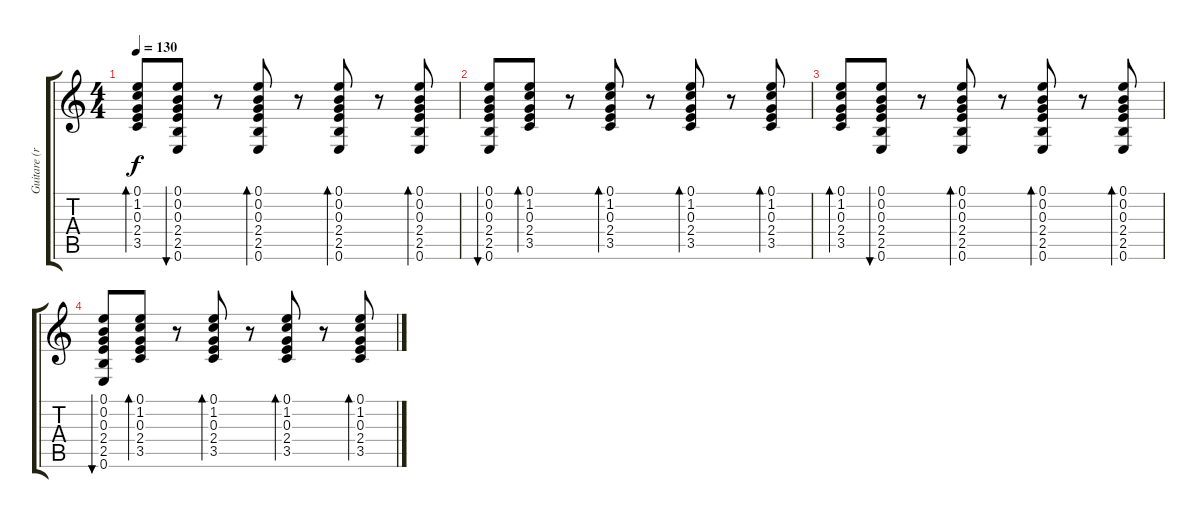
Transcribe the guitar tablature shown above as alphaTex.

\track ("Guitare (rythmique)" "Guitare (r") {instrument electricguitarclean}
\staff {score tabs}
\tuning (E4 B3 G3 D3 A2 E2) {hide}
\ts (4 4)
\tempo 130
\clef g2
\ks c
(0.1 1.2 0.3 2.4 3.5).8{bd 60 dy f} (0.1 0.2 0.3 2.4 2.5 0.6).8{bu 60} r.8 (0.1 0.2 0.3 2.4 2.5 0.6).8{bd 60} r.8 (0.1 0.2 0.3 2.4 2.5 0.6).8{bd 60} r.8 (0.1 0.2 0.3 2.4 2.5 0.6).8{bd 60} |
(0.1 0.2 0.3 2.4 2.5 0.6).8{bu 60} (0.1 1.2 0.3 2.4 3.5).8{bd 60} r.8 (0.1 1.2 0.3 2.4 3.5).8{bd 60} r.8 (0.1 1.2 0.3 2.4 3.5).8{bd 60} r.8 (0.1 1.2 0.3 2.4 3.5).8{bd 120} |
(0.1 1.2 0.3 2.4 3.5).8{bd 60} (0.1 0.2 0.3 2.4 2.5 0.6).8{bu 60} r.8 (0.1 0.2 0.3 2.4 2.5 0.6).8{bd 60} r.8 (0.1 0.2 0.3 2.4 2.5 0.6).8{bd 60} r.8 (0.1 0.2 0.3 2.4 2.5 0.6).8{bd 60} |
(0.1 0.2 0.3 2.4 2.5 0.6).8{bu 60} (0.1 1.2 0.3 2.4 3.5).8{bd 60} r.8 (0.1 1.2 0.3 2.4 3.5).8{bd 60} r.8 (0.1 1.2 0.3 2.4 3.5).8{bd 60} r.8 (0.1 1.2 0.3 2.4 3.5).8{bd 120}
